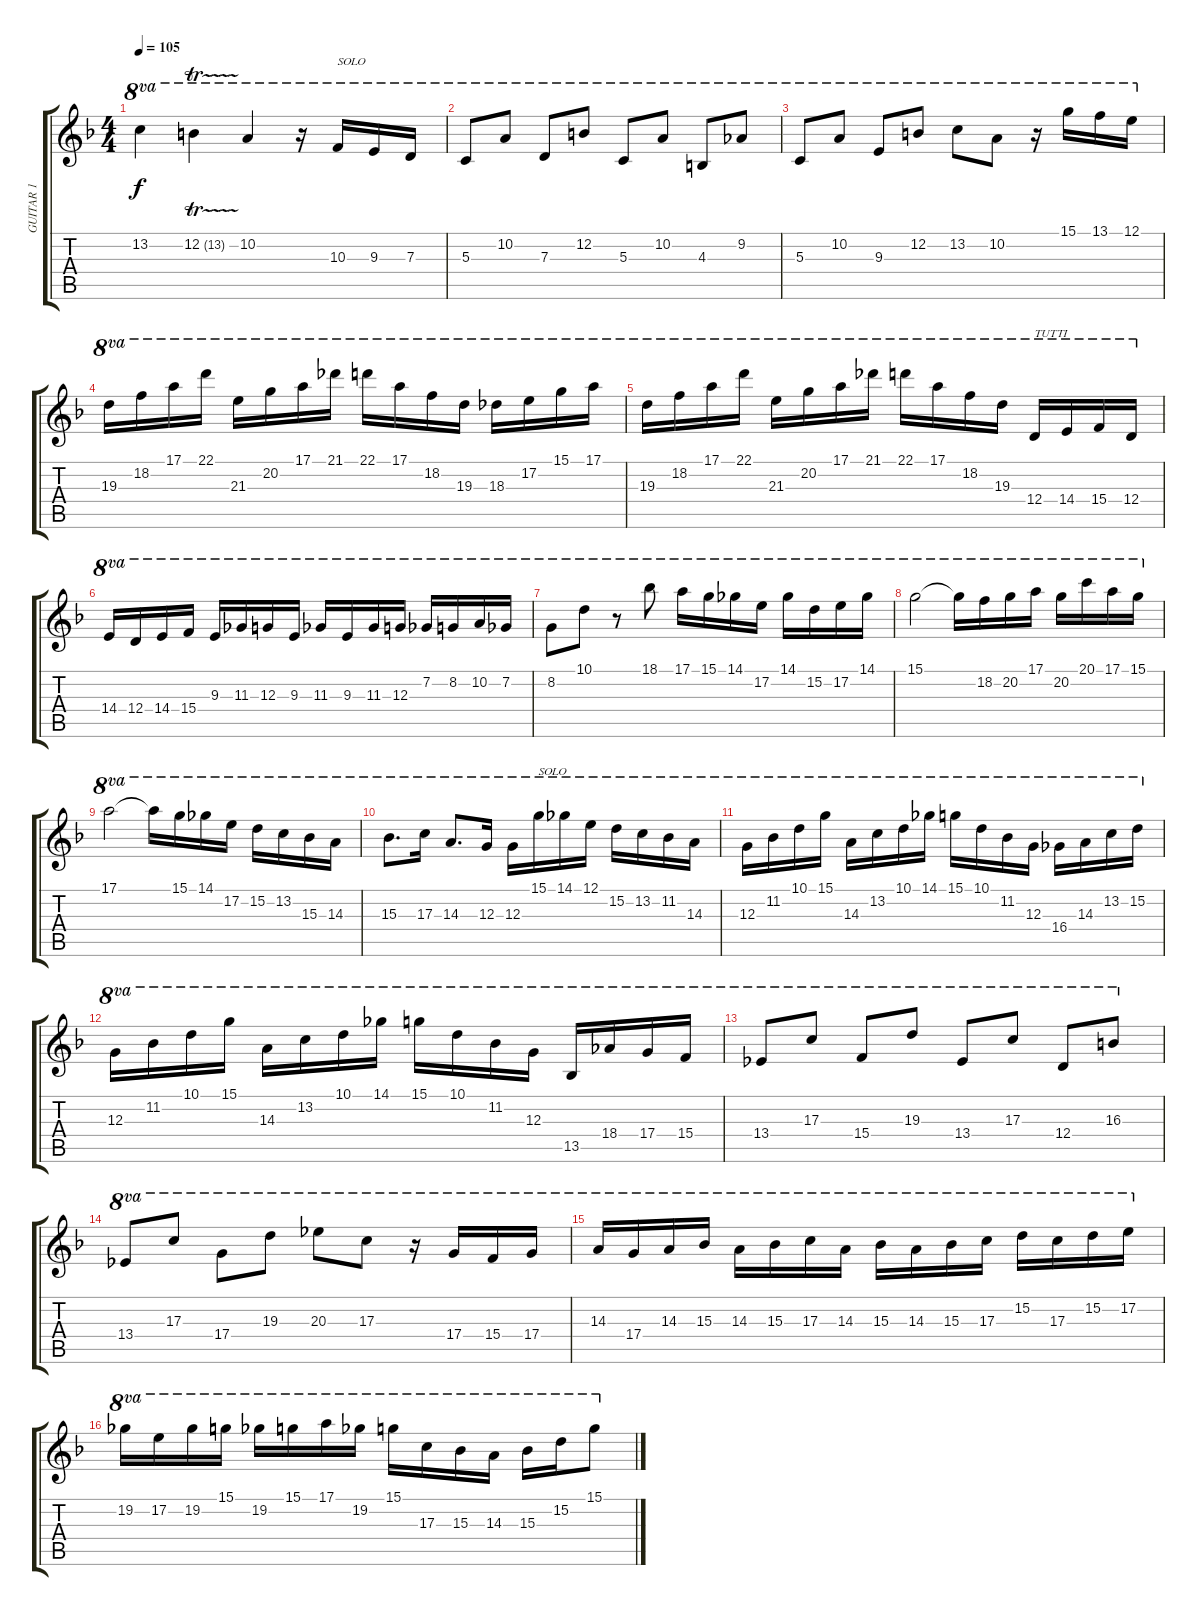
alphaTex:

\track ("GUITAR 1" "GUITAR 1") {instrument overdrivenguitar}
\staff {score tabs}
\tuning (E4 B3 G3 D3 A2 E2) {hide}
\ts (4 4)
\tempo 105
\clef g2
\ks dminor
13.2.4{ot 8va dy f} 12.2{tr (13 32)}.4{ot 8va} 10.2.4{ot 8va} r.16{ot 8va} 10.3.16{ot 8va txt "SOLO"} 9.3.16{ot 8va} 7.3.16{ot 8va} |
5.3.8{ot 8va} 10.2.8{ot 8va} 7.3.8{ot 8va} 12.2.8{ot 8va} 5.3.8{ot 8va} 10.2.8{ot 8va} 4.3.8{ot 8va} 9.2.8{ot 8va} |
5.3.8{ot 8va} 10.2.8{ot 8va} 9.3.8{ot 8va} 12.2.8{ot 8va} 13.2.8{ot 8va} 10.2.8{ot 8va} r.16{ot 8va} 15.1.16{ot 8va} 13.1.16{ot 8va} 12.1.16{ot 8va} |
19.3.16{ot 8va} 18.2.16{ot 8va} 17.1.16{ot 8va} 22.1.16{ot 8va} 21.3.16{ot 8va} 20.2.16{ot 8va} 17.1.16{ot 8va} 21.1.16{ot 8va} 22.1.16{ot 8va} 17.1.16{ot 8va} 18.2.16{ot 8va} 19.3.16{ot 8va} 18.3.16{ot 8va} 17.2.16{ot 8va} 15.1.16{ot 8va} 17.1.16{ot 8va} |
19.3.16{ot 8va} 18.2.16{ot 8va} 17.1.16{ot 8va} 22.1.16{ot 8va} 21.3.16{ot 8va} 20.2.16{ot 8va} 17.1.16{ot 8va} 21.1.16{ot 8va} 22.1.16{ot 8va} 17.1.16{ot 8va} 18.2.16{ot 8va} 19.3.16{ot 8va} 12.4.16{ot 8va txt "TUTTI"} 14.4.16{ot 8va} 15.4.16{ot 8va} 12.4.16{ot 8va} |
14.4.16{ot 8va} 12.4.16{ot 8va} 14.4.16{ot 8va} 15.4.16{ot 8va} 9.3.16{ot 8va} 11.3.16{ot 8va} 12.3.16{ot 8va} 9.3.16{ot 8va} 11.3.16{ot 8va} 9.3.16{ot 8va} 11.3.16{ot 8va} 12.3.16{ot 8va} 7.2.16{ot 8va} 8.2.16{ot 8va} 10.2.16{ot 8va} 7.2.16{ot 8va} |
8.2.8{ot 8va} 10.1.8{ot 8va} r.8{ot 8va} 18.1.8{ot 8va} 17.1.16{ot 8va} 15.1.16{ot 8va} 14.1.16{ot 8va} 17.2.16{ot 8va} 14.1.16{ot 8va} 15.2.16{ot 8va} 17.2.16{ot 8va} 14.1.16{ot 8va} |
15.1.2{ot 8va} 15.1{t}.16{ot 8va} 18.2.16{ot 8va} 20.2.16{ot 8va} 17.1.16{ot 8va} 20.2.16{ot 8va} 20.1.16{ot 8va} 17.1.16{ot 8va} 15.1.16{ot 8va} |
17.1.2{ot 8va} 17.1{t}.16{ot 8va} 15.1.16{ot 8va} 14.1.16{ot 8va} 17.2.16{ot 8va} 15.2.16{ot 8va} 13.2.16{ot 8va} 15.3.16{ot 8va} 14.3.16{ot 8va} |
15.3.8{d ot 8va} 17.3.16{ot 8va} 14.3.8{d ot 8va} 12.3.16{ot 8va} 12.3.16{ot 8va} 15.1.16{ot 8va txt "SOLO"} 14.1.16{ot 8va} 12.1.16{ot 8va} 15.2.16{ot 8va} 13.2.16{ot 8va} 11.2.16{ot 8va} 14.3.16{ot 8va} |
12.3.16{ot 8va} 11.2.16{ot 8va} 10.1.16{ot 8va} 15.1.16{ot 8va} 14.3.16{ot 8va} 13.2.16{ot 8va} 10.1.16{ot 8va} 14.1.16{ot 8va} 15.1.16{ot 8va} 10.1.16{ot 8va} 11.2.16{ot 8va} 12.3.16{ot 8va} 16.4.16{ot 8va} 14.3.16{ot 8va} 13.2.16{ot 8va} 15.2.16{ot 8va} |
12.3.16{ot 8va} 11.2.16{ot 8va} 10.1.16{ot 8va} 15.1.16{ot 8va} 14.3.16{ot 8va} 13.2.16{ot 8va} 10.1.16{ot 8va} 14.1.16{ot 8va} 15.1.16{ot 8va} 10.1.16{ot 8va} 11.2.16{ot 8va} 12.3.16{ot 8va} 13.5.16{ot 8va} 18.4.16{ot 8va} 17.4.16{ot 8va} 15.4.16{ot 8va} |
13.4.8{ot 8va} 17.3.8{ot 8va} 15.4.8{ot 8va} 19.3.8{ot 8va} 13.4.8{ot 8va} 17.3.8{ot 8va} 12.4.8{ot 8va} 16.3.8{ot 8va} |
13.4.8{ot 8va} 17.3.8{ot 8va} 17.4.8{ot 8va} 19.3.8{ot 8va} 20.3.8{ot 8va} 17.3.8{ot 8va} r.16{ot 8va} 17.4.16{ot 8va} 15.4.16{ot 8va} 17.4.16{ot 8va} |
14.3.16{ot 8va} 17.4.16{ot 8va} 14.3.16{ot 8va} 15.3.16{ot 8va} 14.3.16{ot 8va} 15.3.16{ot 8va} 17.3.16{ot 8va} 14.3.16{ot 8va} 15.3.16{ot 8va} 14.3.16{ot 8va} 15.3.16{ot 8va} 17.3.16{ot 8va} 15.2.16{ot 8va} 17.3.16{ot 8va} 15.2.16{ot 8va} 17.2.16{ot 8va} |
19.2.16{ot 8va} 17.2.16{ot 8va} 19.2.16{ot 8va} 15.1.16{ot 8va} 19.2.16{ot 8va} 15.1.16{ot 8va} 17.1.16{ot 8va} 19.2.16{ot 8va} 15.1.16{ot 8va} 17.3.16{ot 8va} 15.3.16{ot 8va} 14.3.16{ot 8va} 15.3.16{ot 8va} 15.2.16{ot 8va} 15.1.8{ot 8va}
